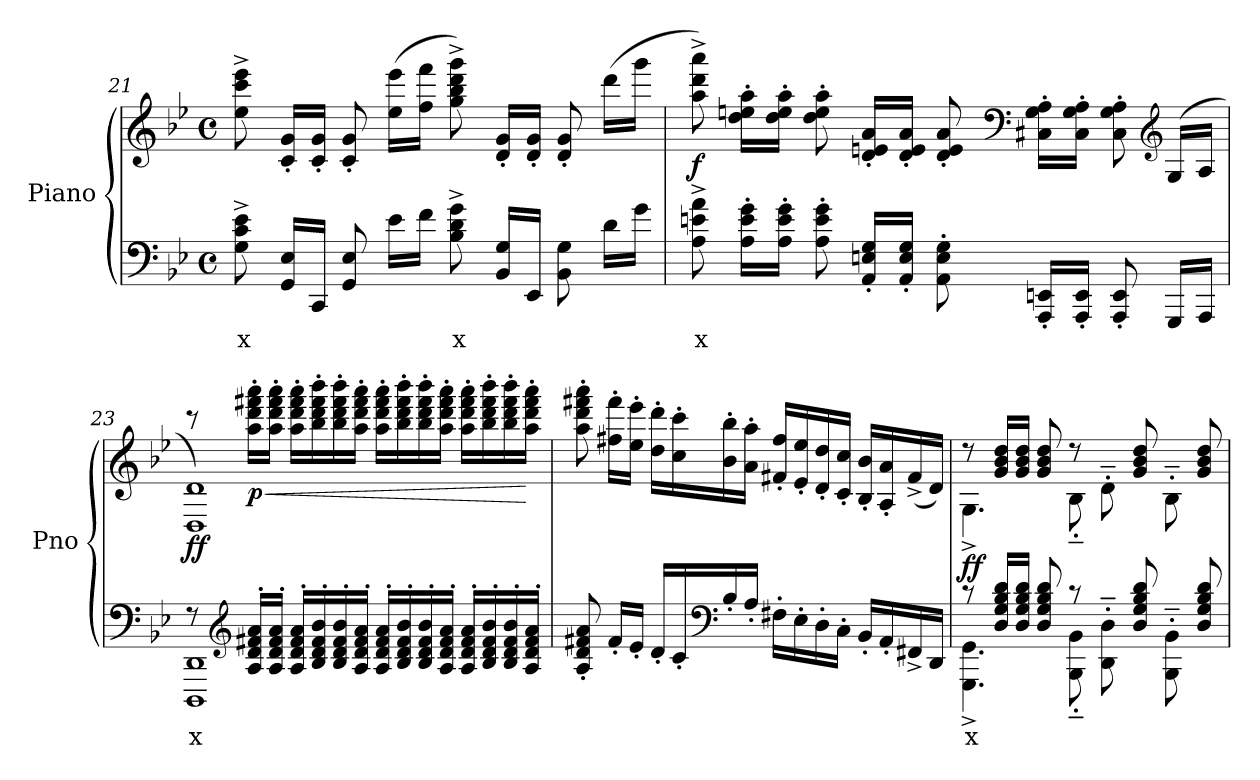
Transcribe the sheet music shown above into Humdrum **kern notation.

**kern	**text	**kern	**dynam
*part1	*part1	*part1	*part1
*staff2	*staff2	*staff1	*staff1/2
*I"Piano	*	*	*
*I'Pno	*	*	*
!!LO:LB:g=z
*clefF4	*	*clefG2	*
*k[b-e-]	*	*k[b-e-]	*
*B-:	*	*B-:	*
*M4/4	*	*M4/4	*
*met(c)	*	*met(c)	*
=21	=21	=21	=21
!	!LO:LY:b	!	!
8G\^ 8c\^ 8e-\^	x	8ee-\^ 8ccc\^ 8eee-\^	.
16GG/ 16E-/LL	.	16c/' 16g/'LL	.
16CC/JJ	.	16c/' 16g/'JJ	.
8GG/ 8E-/	.	8c/' 8g/'	.
16e-\LL	.	(>16ee-\ 16eee-\LL	.
16f\JJ	.	16ff\ 16fff\JJ	.
!	!LO:LY:b	!	!
8B-\^ 8d\^ 8g\^	x	8gg\^ 8bb-\^ 8ddd\^ 8ggg\^)	.
16BB-/ 16G/LL	.	16d/' 16g/'LL	.
16EE-/JJ	.	16d/' 16g/'JJ	.
8BB-\ 8G\	.	8d/' 8g/'	.
16d\LL	.	(>16ddd\LL	.
16g\JJ	.	16ggg\JJ	.
!!LO:PB:g=z
=22	=22	=22	=22
!	!LO:LY:b	!	!LO:DY:b
8A\^ 8en\^ 8a\^	x	8aa\^ 8ddd\^ 8aaa\^)	f
16A\' 16e\' 16g\'LL	.	16dd\' 16een\' 16aa\'LL	.
16A\' 16e\' 16g\'JJ	.	16dd\' 16ee\' 16aa\'JJ	.
8A\' 8e\' 8g\'	.	8dd\' 8ee\' 8aa\'	.
16AA/' 16En/' 16G/'LL	.	16d/' 16en/' 16a/'LL	.
16AA/' 16E/' 16G/'JJ	.	16d/' 16e/' 16a/'JJ	.
8AA\' 8E\' 8G\'	.	8d/' 8e/' 8a/'	.
*	*	*clefF4	*
16AAA/' 16EEn/'LL	.	16C#X\' 16G\' 16A\'LL	.
16AAA/' 16EE/'JJ	.	16C#\' 16G\' 16A\'JJ	.
8AAA/' 8EE/'	.	8C#\' 8G\' 8A\'	.
*	*	*clefG2	*
16GGG/LL	.	(<16G/LL	.
16AAA/JJ	.	16A/JJ	.
!!LO:LB:g=z
=23	=23	=23	=23
*^	*	*	*
!	!	!LO:LY:b	!	!LO:DY:b
*	*	*	*^	*
8r	1DDD 1DD	x	8rccc	1D 1d)	ff
*clefG2	*	*	*	*	*
!	!	!	!	!	!LO:HP:b
!	!	!	!	!	!LO:DY:n=1:b
16A/' 16d/' 16f#X/' 16a/'LL	.	.	16aa\' 16ddd\' 16fff#X\' 16aaa\'LL	.	< p
16A/' 16d/' 16f#/' 16a/'JJ	.	.	16aa\' 16ddd\' 16fff#\' 16aaa\'JJ	.	.
16A/' 16d/' 16f#/' 16a/'LL	.	.	16aa\' 16ddd\' 16fff#\' 16aaa\'LL	.	.
16B-/' 16d/' 16f#/' 16b-/'	.	.	16bb-\' 16ddd\' 16fff#\' 16bbb-\'	.	.
16B-/' 16d/' 16f#/' 16b-/'	.	.	16bb-\' 16ddd\' 16fff#\' 16bbb-\'	.	.
16A/' 16d/' 16f#/' 16a/'JJ	.	.	16aa\' 16ddd\' 16fff#\' 16aaa\'JJ	.	.
16A/' 16d/' 16f#/' 16a/'LL	.	.	16aa\' 16ddd\' 16fff#\' 16aaa\'LL	.	.
16B-/' 16d/' 16f#/' 16b-/'	.	.	16bb-\' 16ddd\' 16fff#\' 16bbb-\'	.	.
16B-/' 16d/' 16f#/' 16b-/'	.	.	16bb-\' 16ddd\' 16fff#\' 16bbb-\'	.	.
16A/' 16d/' 16f#/' 16a/'JJ	.	.	16aa\' 16ddd\' 16fff#\' 16aaa\'JJ	.	.
16A/' 16d/' 16f#/' 16a/'LL	.	.	16aa\' 16ddd\' 16fff#\' 16aaa\'LL	.	.
16B-/' 16d/' 16f#/' 16b-/'	.	.	16bb-\' 16ddd\' 16fff#\' 16bbb-\'	.	.
16B-/' 16d/' 16f#/' 16b-/'	.	.	16bb-\' 16ddd\' 16fff#\' 16bbb-\'	.	.
16A/' 16d/' 16f#/' 16a/'JJ	.	.	16aa\' 16ddd\' 16fff#\' 16aaa\'JJ	.	[
*v	*v	*	*	*	*
*	*	*v	*v	*
!!LO:LB:g=z
=24	=24	=24	=24
8A/' 8d/' 8f#X/' 8a/'	.	8aa\' 8ddd\' 8fff#X\' 8aaa\'	.
16f#'/LL	.	16ff#X\' 16fff#\'LL	.
16e-'/JJ	.	16ee-\' 16eee-\'JJ	.
16d'/LL	.	16dd\' 16ddd\'LL	.
16c'/	.	16cc\' 16ccc\'	.
*clefF4	*	*	*
16B-'/	.	16b-\' 16bb-\'	.
16A'/JJ	.	16a\' 16aa\'JJ	.
16F#X'\LL	.	16f#X/' 16ff#/'LL	.
16E-'\	.	16e-/' 16ee-/'	.
16D'\	.	16d/' 16dd/'	.
16C'\JJ	.	16c/' 16cc/'JJ	.
16BB-'/LL	.	16B-/' 16b-/'LL	.
16AA'/	.	16A/' 16a/'	.
16FF#X^/	.	(<16f#^/	.
16DD/JJ	.	16d/JJ)	.
=25	=25	=25	=25
*^	*	*	*
!	!	!LO:LY:b	!	!LO:DY:b
*	*	*	*^	*
8rc	4.GGG\^ 4.GG\^	x	8rdd	4.G^\	ff
16D/ 16G/ 16B-/ 16d/LL	.	.	16g/ 16b-/ 16dd/LL	.	.
16D/ 16G/ 16B-/ 16d/JJ	.	.	16g/ 16b-/ 16dd/JJ	.	.
8D/ 8G/ 8B-/ 8d/	.	.	8g/ 8b-/ 8dd/	.	.
8rc	8BBB-\~' 8BB-\~'	.	8rdd	8B-~'\	.
8ryy	8DD\~' 8D\~'	.	8ryy	8d~'\	.
8D/ 8G/ 8B-/ 8d/	8ryy	.	8g/ 8b-/ 8dd/	8ryy	.
8ryy	8BBB-\~' 8BB-\~'	.	8ryy	8B-~'\	.
8D/ 8G/ 8B-/ 8d/	8ryy	.	8g/ 8b-/ 8dd/	8ryy	.
*v	*v	*	*	*	*
*	*	*v	*v	*
=	=	=	=
*-	*-	*-	*-
